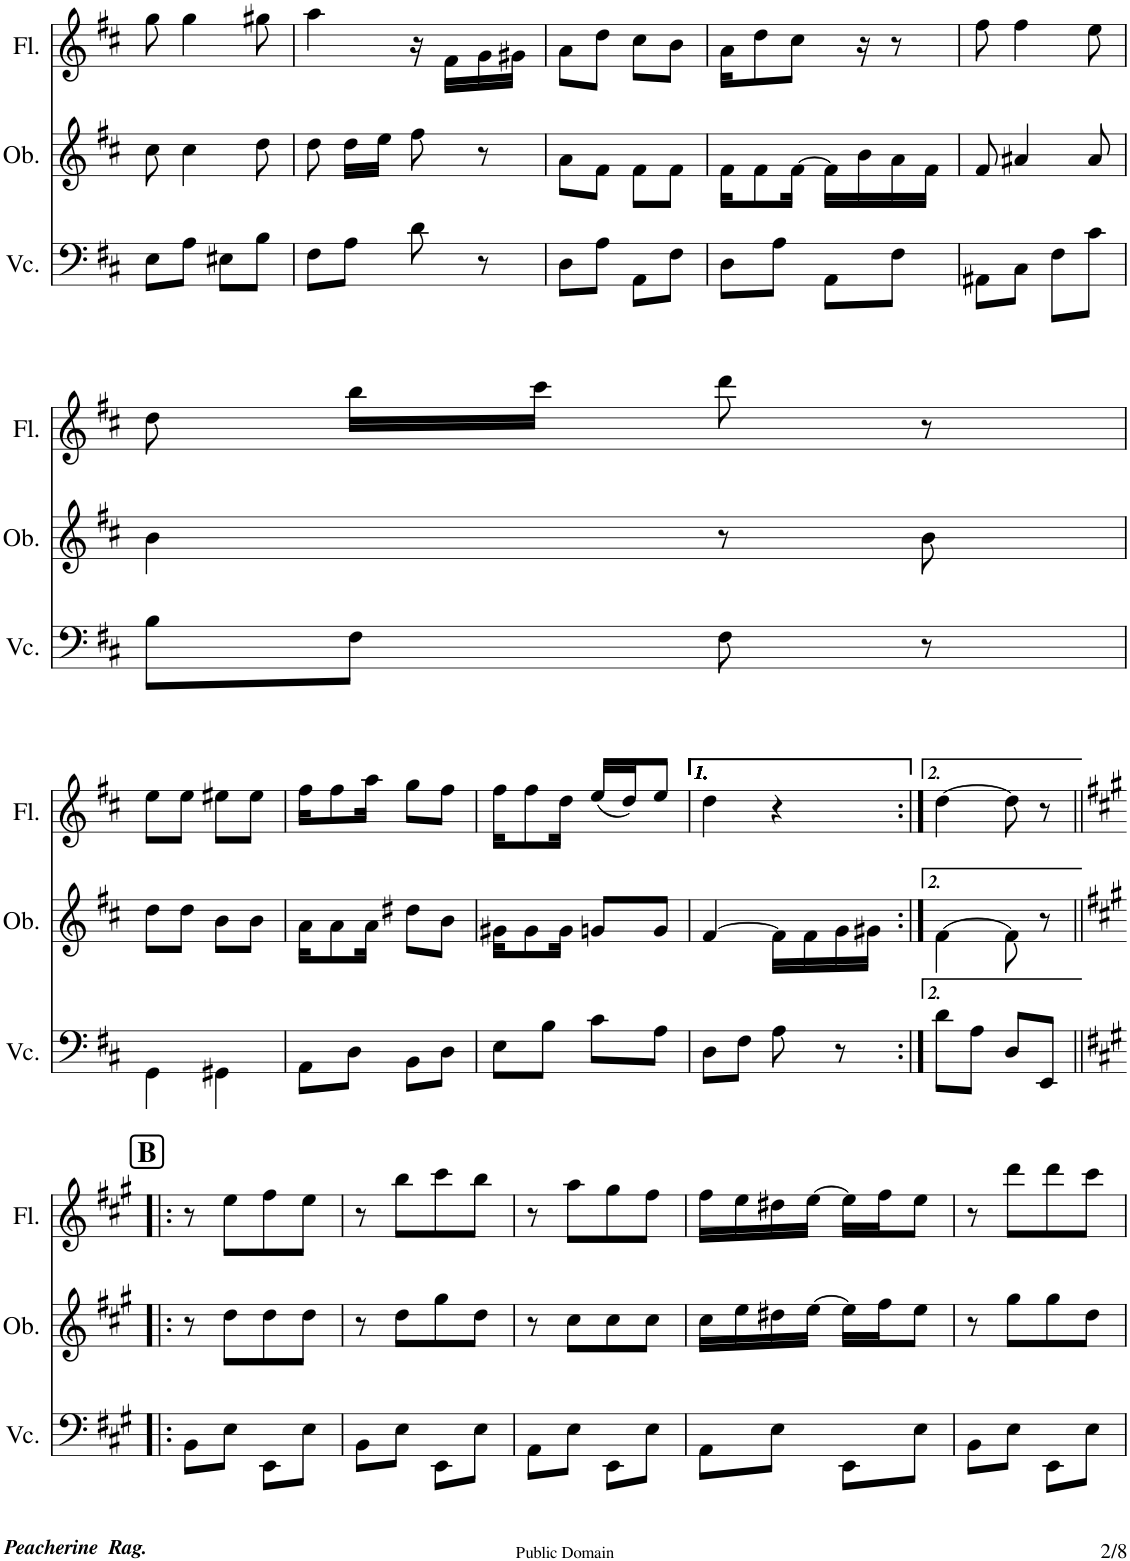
**kern	**kern	**kern
*part3	*part2	*part1
*staff3	*staff2	*staff1
*I"Violoncello	*I"Oboe	*I"Flute
*I'Vc.	*I'Ob.	*I'Fl.
!!LO:PB:g=z
*clefF4	*clefG2	*clefG2
*k[f#c#]	*k[f#c#]	*k[f#c#]
*D:	*D:	*D:
*M2/4	*M2/4	*M2/4
=11	=11	=11
8E\L	8cc#\	8gg\
8A\J	4cc#\	4gg\
8E#X\L	.	.
8B\J	8dd\	8gg#X\
=12	=12	=12
8F#\L	8dd\	4aa\
8A\J	16dd\LL	.
.	16ee\JJ	.
8d\	8ff#\	16r
.	.	16f#\LL
8r	8r	16g\
.	.	16g#X\JJ
=13	=13	=13
8D\L	8a\L	8a\L
8A\J	8f#\J	8dd\J
8AA\L	8f#\L	8cc#\L
8F#\J	8f#\J	8b\J
=14	=14	=14
8D\L	16f#\KL	16a\KL
.	8f#\	8dd\
8A\J	.	.
.	[16f#\Jk	8cc#\J
8AA\L	16f#\LL]	.
.	16b\	16r
8F#\J	16a\	8r
.	16f#\JJ	.
=15	=15	=15
8AA#X\L	8f#/	8ff#\
8C#\J	4a#X/	4ff#\
8F#\L	.	.
8c#\J	8a#/	8ee\
!!LO:LB:g=z
=16	=16	=16
8B\L	4b\	8dd\
8F#\J	.	16bb\LL
.	.	16ccc#\JJ
8F#\	8r	8ddd\
8r	8b\	8r
!!LO:LB:g=z
=17	=17	=17
4GG\	8dd\L	8ee\L
.	8dd\J	8ee\J
4GG#X\	8b\L	8ee#X\L
.	8b\J	8ee#\J
=18	=18	=18
8AA\L	16a\KL	16ff#\KL
.	8a\	8ff#\
8D\J	.	.
.	16a\Jk	16aa\Jk
8BB\L	8dd#X\L	8gg\L
8D\J	8b\J	8ff#\J
=19	=19	=19
8E\L	16g#X\KL	16ff#\KL
.	8g#\	8ff#\
8B\J	.	.
.	16g#\Jk	16dd\Jk
8c#\L	8gn/L	(16ee/LL
.	.	16dd/J)
8A\J	8g/J	8ee/J
=20	=20	=20
8D\L	[4f#/	4dd\
8F#\J	.	.
8A\	16f#\LL]	4r
.	16f#\	.
8r	16g\	.
.	16g#X\JJ	.
=21:|!	=21:|!	=21:|!
8d\L	[4f#\	[4dd\
8A\J	.	.
8D/L	8f#\]	8dd\]
8EE/J	8r	8r
!!LO:LB:g=z
!!LO:REH:place=s1:a:B:cj:fs=14:t=B
=22!|:	=22!|:	=22!|:
*k[f#c#g#]	*k[f#c#g#]	*k[f#c#g#]
*A:	*A:	*A:
8BB\L	8r	8r
8E\J	8dd\L	8ee\L
8EE\L	8dd\	8ff#\
8E\J	8dd\J	8ee\J
=23	=23	=23
8BB\L	8r	8r
8E\J	8dd\L	8bb\L
8EE\L	8gg#\	8ccc#\
8E\J	8dd\J	8bb\J
=24	=24	=24
8AA\L	8r	8r
8E\J	8cc#\L	8aa\L
8EE\L	8cc#\	8gg#\
8E\J	8cc#\J	8ff#\J
=25	=25	=25
8AA\L	16cc#\LL	16ff#\LL
.	16ee\	16ee\
8E\J	16dd#X\	16dd#X\
.	[16ee\JJ	[16ee\JJ
8EE\L	16ee\LL]	16ee\LL]
.	16ff#\J	16ff#\J
8E\J	8ee\J	8ee\J
=26	=26	=26
8BB\L	8r	8r
8E\J	8gg#\L	8ddd\L
8EE\L	8gg#\	8ddd\
8E\J	8dd\J	8ccc#\J
=	=	=
*-	*-	*-
